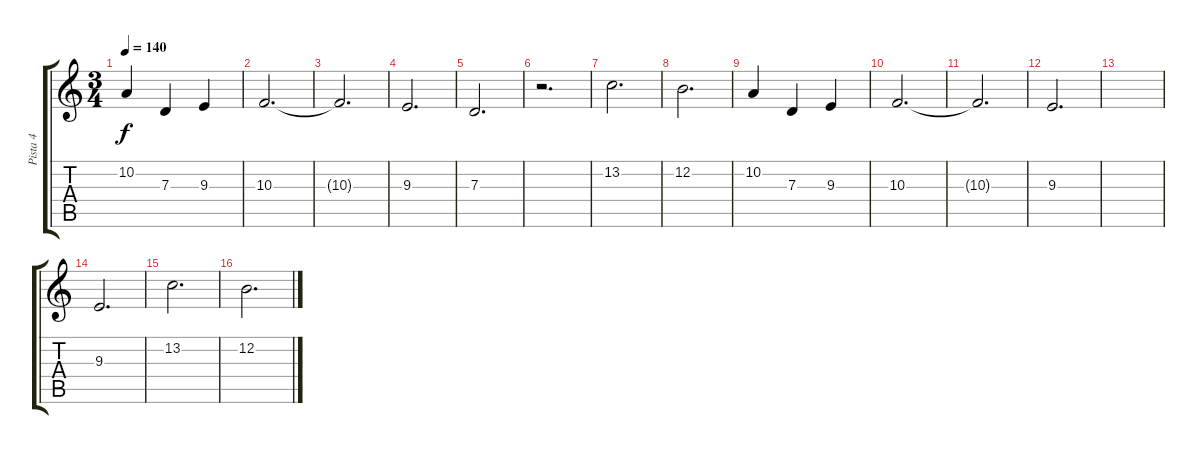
\track ("Pista 4" "Pista 4") {instrument pad4choir}
\staff {score tabs}
\tuning (E4 B3 G3 D3 A2 E2) {hide}
\ts (3 4)
\tempo 140
\clef g2
\ks c
10.2.4{dy f instrument stringensemble1} 7.3.4 9.3.4 |
10.3.2{d} |
10.3{t}.2{d} |
9.3.2{d} |
7.3.2{d} |
r.2{d volume 10 instrument pad4choir} |
13.2.2{d} |
12.2.2{d} |
10.2.4{instrument stringensemble1} 7.3.4 9.3.4 |
10.3.2{d} |
10.3{t}.2{d} |
9.3.2{d} |
|
9.3.2{d} |
13.2.2{d} |
12.2.2{d}
